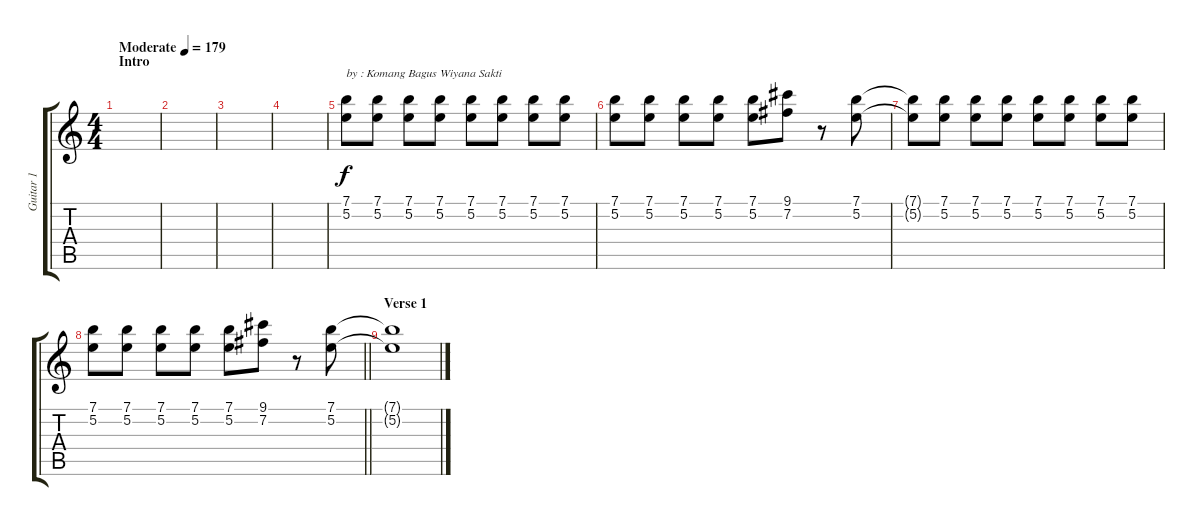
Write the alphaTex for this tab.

\track ("Guitar 1" "Guitar 1") {instrument electricguitarjazz}
\staff {score tabs}
\tuning (E4 B3 G3 D3 A2 E2) {hide}
\ts (4 4)
\section ("" "Intro")
\tempo (179 "Moderate")
\clef g2
\ks c
|
|
|
|
(7.1 5.2).8{txt "by : Komang Bagus Wiyana Sakti"} (7.1 5.2).8 (7.1 5.2).8 (7.1 5.2).8 (7.1 5.2).8 (7.1 5.2).8 (7.1 5.2).8 (7.1 5.2).8 |
(7.1 5.2).8 (7.1 5.2).8 (7.1 5.2).8 (7.1 5.2).8 (7.1 5.2).8 (9.1 7.2).8 r.8 (7.1 5.2).8 |
(7.1{t} 5.2{t}).8 (7.1 5.2).8 (7.1 5.2).8 (7.1 5.2).8 (7.1 5.2).8 (7.1 5.2).8 (7.1 5.2).8 (7.1 5.2).8 |
\barLineRight lightlight
(7.1 5.2).8 (7.1 5.2).8 (7.1 5.2).8 (7.1 5.2).8 (7.1 5.2).8 (9.1 7.2).8 r.8 (7.1 5.2).8 |
\section ("" "Verse 1")
(7.1{t} 5.2{t}).1
